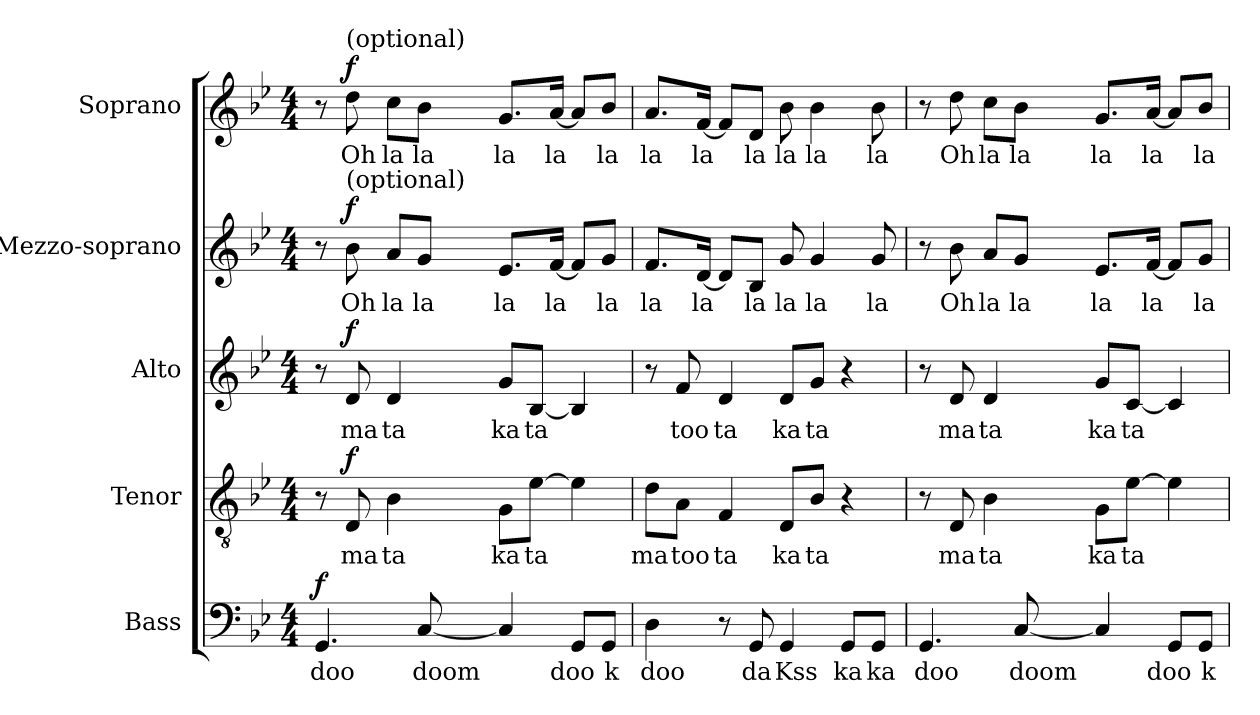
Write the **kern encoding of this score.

**kern	**text	**dynam	**kern	**text	**dynam	**kern	**text	**dynam	**kern	**text	**dynam	**kern	**text	**dynam
*part5	*part5	*part5	*part4	*part4	*part4	*part3	*part3	*part3	*part2	*part2	*part2	*part1	*part1	*part1
*staff5	*staff5	*staff5	*staff4	*staff4	*staff4	*staff3	*staff3	*staff3	*staff2	*staff2	*staff2	*staff1	*staff1	*staff1
*I"Bass	*	*	*I"Tenor	*	*	*I"Alto	*	*	*I"Mezzo-soprano	*	*	*I"Soprano	*	*
*I'B.	*	*	*I'T.	*	*	*I'A.	*	*	*I'M-S.	*	*	*I'S.	*	*
!!LO:PB:g=z
*clefF4	*	*	*clefGv2	*	*	*clefG2	*	*	*clefG2	*	*	*clefG2	*	*
*	*	*	*ITrd7c12	*	*	*	*	*	*	*	*	*	*	*
*k[b-e-]	*	*	*k[b-e-]	*	*	*k[b-e-]	*	*	*k[b-e-]	*	*	*k[b-e-]	*	*
*g:	*	*	*g:	*	*	*g:	*	*	*g:	*	*	*g:	*	*
*M4/4	*	*	*M4/4	*	*	*M4/4	*	*	*M4/4	*	*	*M4/4	*	*
*MM98	*	*	*MM98	*	*	*MM98	*	*	*MM98	*	*	*MM98	*	*
=1	=1	=1	=1	=1	=1	=1	=1	=1	=1	=1	=1	=1	=1	=1
!	!LO:LY:b:color=#000000	!	!	!	!	!	!	!	!	!	!	!	!	!
4.GGi/	doo	f	8r	.	.	8r	.	.	8r	.	.	8r	.	.
!	!	!	!	!LO:LY:b:color=#000000	!	!	!	!	!	!	!	!	!	!
!	!	!	!	!	!	!	!LO:LY:b:color=#000000	!	!	!	!	!	!	!
!	!	!	!	!	!	!	!	!	!	!LO:LY:b:color=#000000	!	!	!	!
!	!	!	!	!	!	!	!	!	!	!	!	!LO:TX:a:t=(optional)	!	!
!	!	!	!	!	!	!	!	!	!LO:TX:a:t=(optional)	!	!	!	!	!
!	!	!	!	!	!	!	!	!	!	!	!	!	!LO:LY:b:color=#000000	!
.	.	.	8DDi/	ma	f	8di/	ma	f	8b-i\	Oh	f	8ddi\	Oh	f
!	!	!	!	!LO:LY:b:color=#000000	!	!	!	!	!	!	!	!	!	!
!	!	!	!	!	!	!	!LO:LY:b:color=#000000	!	!	!	!	!	!	!
!	!	!	!	!	!	!	!	!	!	!LO:LY:b:color=#000000	!	!	!	!
!	!	!	!	!	!	!	!	!	!	!	!	!	!LO:LY:b:color=#000000	!
.	.	.	4BB-i\	ta	.	4di/	ta	.	8ai/L	la	.	8cci\L	la	.
!	!LO:LY:b:color=#000000	!	!	!	!	!	!	!	!	!	!	!	!	!
!	!	!	!	!	!	!	!	!	!	!LO:LY:b:color=#000000	!	!	!	!
!	!	!	!	!	!	!	!	!	!	!	!	!	!LO:LY:b:color=#000000	!
[8Ci/	doom	.	.	.	.	.	.	.	8gi/J	la	.	8b-i\J	la	.
!	!	!	!	!LO:LY:b:color=#000000	!	!	!	!	!	!	!	!	!	!
!	!	!	!	!	!	!	!LO:LY:b:color=#000000	!	!	!	!	!	!	!
!	!	!	!	!	!	!	!	!	!	!LO:LY:b:color=#000000	!	!	!	!
!	!	!	!	!	!	!	!	!	!	!	!	!	!LO:LY:b:color=#000000	!
4Ci/]	.	.	8GGi\L	ka	.	8gi/L	ka	.	8.e-i/L	la	.	8.gi/L	la	.
!	!	!	!	!LO:LY:b:color=#000000	!	!	!	!	!	!	!	!	!	!
!	!	!	!	!	!	!	!LO:LY:b:color=#000000	!	!	!	!	!	!	!
.	.	.	[8E-i\J	ta	.	[8B-i/J	ta	.	.	.	.	.	.	.
!	!	!	!	!	!	!	!	!	!	!LO:LY:b:color=#000000	!	!	!	!
!	!	!	!	!	!	!	!	!	!	!	!	!	!LO:LY:b:color=#000000	!
.	.	.	.	.	.	.	.	.	[16fi/Jk	la	.	[16ai/Jk	la	.
!	!LO:LY:b:color=#000000	!	!	!	!	!	!	!	!	!	!	!	!	!
8GGi/L	doo	.	4E-i\]	.	.	4B-i/]	.	.	8fi/L]	.	.	8ai/L]	.	.
!	!LO:LY:b:color=#000000	!	!	!	!	!	!	!	!	!	!	!	!	!
!	!	!	!	!	!	!	!	!	!	!LO:LY:b:color=#000000	!	!	!	!
!	!	!	!	!	!	!	!	!	!	!	!	!	!LO:LY:b:color=#000000	!
8GGi/J	k	.	.	.	.	.	.	.	8gi/J	la	.	8b-i/J	la	.
=2	=2	=2	=2	=2	=2	=2	=2	=2	=2	=2	=2	=2	=2	=2
!	!LO:LY:b:color=#000000	!	!	!	!	!	!	!	!	!	!	!	!	!
!	!	!	!	!LO:LY:b:color=#000000	!	!	!	!	!	!	!	!	!	!
!	!	!	!	!	!	!	!	!	!	!LO:LY:b:color=#000000	!	!	!	!
!	!	!	!	!	!	!	!	!	!	!	!	!	!LO:LY:b:color=#000000	!
4Di\	doo	.	8Di\L	ma	.	8r	.	.	8.fi/L	la	.	8.ai/L	la	.
!	!	!	!	!LO:LY:b:color=#000000	!	!	!	!	!	!	!	!	!	!
!	!	!	!	!	!	!	!LO:LY:b:color=#000000	!	!	!	!	!	!	!
.	.	.	8AAi\J	too	.	8fi/	too	.	.	.	.	.	.	.
!	!	!	!	!	!	!	!	!	!	!LO:LY:b:color=#000000	!	!	!	!
!	!	!	!	!	!	!	!	!	!	!	!	!	!LO:LY:b:color=#000000	!
.	.	.	.	.	.	.	.	.	[16di/Jk	la	.	[16fi/Jk	la	.
!	!	!	!	!LO:LY:b:color=#000000	!	!	!	!	!	!	!	!	!	!
!	!	!	!	!	!	!	!LO:LY:b:color=#000000	!	!	!	!	!	!	!
8r	.	.	4FFi/	ta	.	4di/	ta	.	8di/L]	.	.	8fi/L]	.	.
!	!LO:LY:b:color=#000000	!	!	!	!	!	!	!	!	!	!	!	!	!
!	!	!	!	!	!	!	!	!	!	!LO:LY:b:color=#000000	!	!	!	!
!	!	!	!	!	!	!	!	!	!	!	!	!	!LO:LY:b:color=#000000	!
8GGi/	da	.	.	.	.	.	.	.	8B-i/J	la	.	8di/J	la	.
!	!LO:LY:b:color=#000000	!	!	!	!	!	!	!	!	!	!	!	!	!
!	!	!	!	!LO:LY:b:color=#000000	!	!	!	!	!	!	!	!	!	!
!	!	!	!	!	!	!	!LO:LY:b:color=#000000	!	!	!	!	!	!	!
!	!	!	!	!	!	!	!	!	!	!LO:LY:b:color=#000000	!	!	!	!
!	!	!	!	!	!	!	!	!	!	!	!	!	!LO:LY:b:color=#000000	!
4GGi/	Kss	.	8DDi/L	ka	.	8di/L	ka	.	8gi/	la	.	8b-i\	la	.
!	!	!	!	!LO:LY:b:color=#000000	!	!	!	!	!	!	!	!	!	!
!	!	!	!	!	!	!	!LO:LY:b:color=#000000	!	!	!	!	!	!	!
!	!	!	!	!	!	!	!	!	!	!LO:LY:b:color=#000000	!	!	!	!
!	!	!	!	!	!	!	!	!	!	!	!	!	!LO:LY:b:color=#000000	!
.	.	.	8BB-i/J	ta	.	8gi/J	ta	.	4gi/	la	.	4b-i\	la	.
!	!LO:LY:b:color=#000000	!	!	!	!	!	!	!	!	!	!	!	!	!
8GGi/L	ka	.	4r	.	.	4r	.	.	.	.	.	.	.	.
!	!LO:LY:b:color=#000000	!	!	!	!	!	!	!	!	!	!	!	!	!
!	!	!	!	!	!	!	!	!	!	!LO:LY:b:color=#000000	!	!	!	!
!	!	!	!	!	!	!	!	!	!	!	!	!	!LO:LY:b:color=#000000	!
8GGi/J	ka	.	.	.	.	.	.	.	8gi/	la	.	8b-i\	la	.
=3	=3	=3	=3	=3	=3	=3	=3	=3	=3	=3	=3	=3	=3	=3
!	!LO:LY:b:color=#000000	!	!	!	!	!	!	!	!	!	!	!	!	!
4.GGi/	doo	.	8r	.	.	8r	.	.	8r	.	.	8r	.	.
!	!	!	!	!LO:LY:b:color=#000000	!	!	!	!	!	!	!	!	!	!
!	!	!	!	!	!	!	!LO:LY:b:color=#000000	!	!	!	!	!	!	!
!	!	!	!	!	!	!	!	!	!	!LO:LY:b:color=#000000	!	!	!	!
!	!	!	!	!	!	!	!	!	!	!	!	!	!LO:LY:b:color=#000000	!
.	.	.	8DDi/	ma	.	8di/	ma	.	8b-i\	Oh	.	8ddi\	Oh	.
!	!	!	!	!LO:LY:b:color=#000000	!	!	!	!	!	!	!	!	!	!
!	!	!	!	!	!	!	!LO:LY:b:color=#000000	!	!	!	!	!	!	!
!	!	!	!	!	!	!	!	!	!	!LO:LY:b:color=#000000	!	!	!	!
!	!	!	!	!	!	!	!	!	!	!	!	!	!LO:LY:b:color=#000000	!
.	.	.	4BB-i\	ta	.	4di/	ta	.	8ai/L	la	.	8cci\L	la	.
!	!LO:LY:b:color=#000000	!	!	!	!	!	!	!	!	!	!	!	!	!
!	!	!	!	!	!	!	!	!	!	!LO:LY:b:color=#000000	!	!	!	!
!	!	!	!	!	!	!	!	!	!	!	!	!	!LO:LY:b:color=#000000	!
[8Ci/	doom	.	.	.	.	.	.	.	8gi/J	la	.	8b-i\J	la	.
!	!	!	!	!LO:LY:b:color=#000000	!	!	!	!	!	!	!	!	!	!
!	!	!	!	!	!	!	!LO:LY:b:color=#000000	!	!	!	!	!	!	!
!	!	!	!	!	!	!	!	!	!	!LO:LY:b:color=#000000	!	!	!	!
!	!	!	!	!	!	!	!	!	!	!	!	!	!LO:LY:b:color=#000000	!
4Ci/]	.	.	8GGi\L	ka	.	8gi/L	ka	.	8.e-i/L	la	.	8.gi/L	la	.
!	!	!	!	!LO:LY:b:color=#000000	!	!	!	!	!	!	!	!	!	!
!	!	!	!	!	!	!	!LO:LY:b:color=#000000	!	!	!	!	!	!	!
.	.	.	[8E-i\J	ta	.	[8ci/J	ta	.	.	.	.	.	.	.
!	!	!	!	!	!	!	!	!	!	!LO:LY:b:color=#000000	!	!	!	!
!	!	!	!	!	!	!	!	!	!	!	!	!	!LO:LY:b:color=#000000	!
.	.	.	.	.	.	.	.	.	[16fi/Jk	la	.	[16ai/Jk	la	.
!	!LO:LY:b:color=#000000	!	!	!	!	!	!	!	!	!	!	!	!	!
8GGi/L	doo	.	4E-i\]	.	.	4ci/]	.	.	8fi/L]	.	.	8ai/L]	.	.
!	!LO:LY:b:color=#000000	!	!	!	!	!	!	!	!	!	!	!	!	!
!	!	!	!	!	!	!	!	!	!	!LO:LY:b:color=#000000	!	!	!	!
!	!	!	!	!	!	!	!	!	!	!	!	!	!LO:LY:b:color=#000000	!
8GGi/J	k	.	.	.	.	.	.	.	8gi/J	la	.	8b-i/J	la	.
=	=	=	=	=	=	=	=	=	=	=	=	=	=	=
*-	*-	*-	*-	*-	*-	*-	*-	*-	*-	*-	*-	*-	*-	*-
